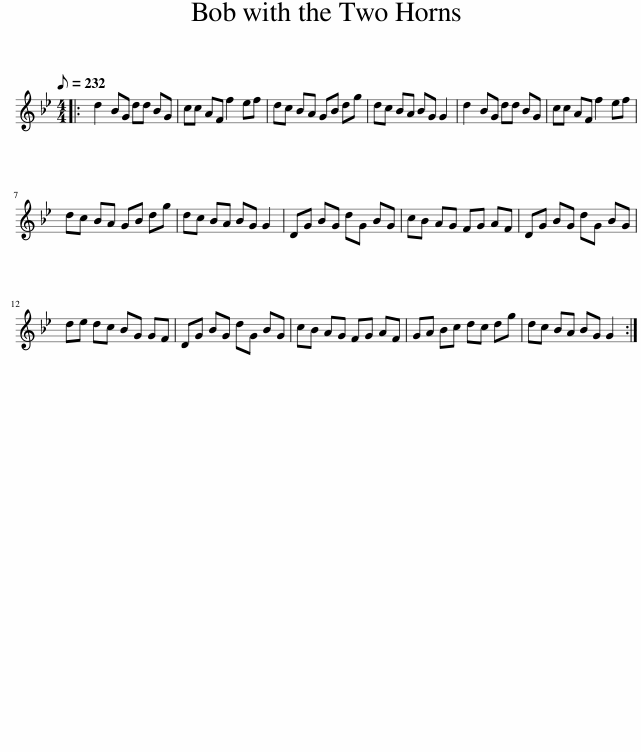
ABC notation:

X:1
L:1/8
Q:1/8=232
M:4/4
I:linebreak $
K:Gmin
V:1 treble
V:1
|: d2 BG dd BG | cc AF f2 ef | dc BA GB dg | dc BA BG G2 | d2 BG dd BG | %5
 cc AF f2 ef |$ dc BA GB dg | dc BA BG G2 | DG BG dG BG | cB AG FG AF | %10
 DG BG dG BG |$ de dc BG GF | DG BG dG BG | cB AG FG AF | GA Bc dc dg | %15
 dc BA BG G2 :| %16
